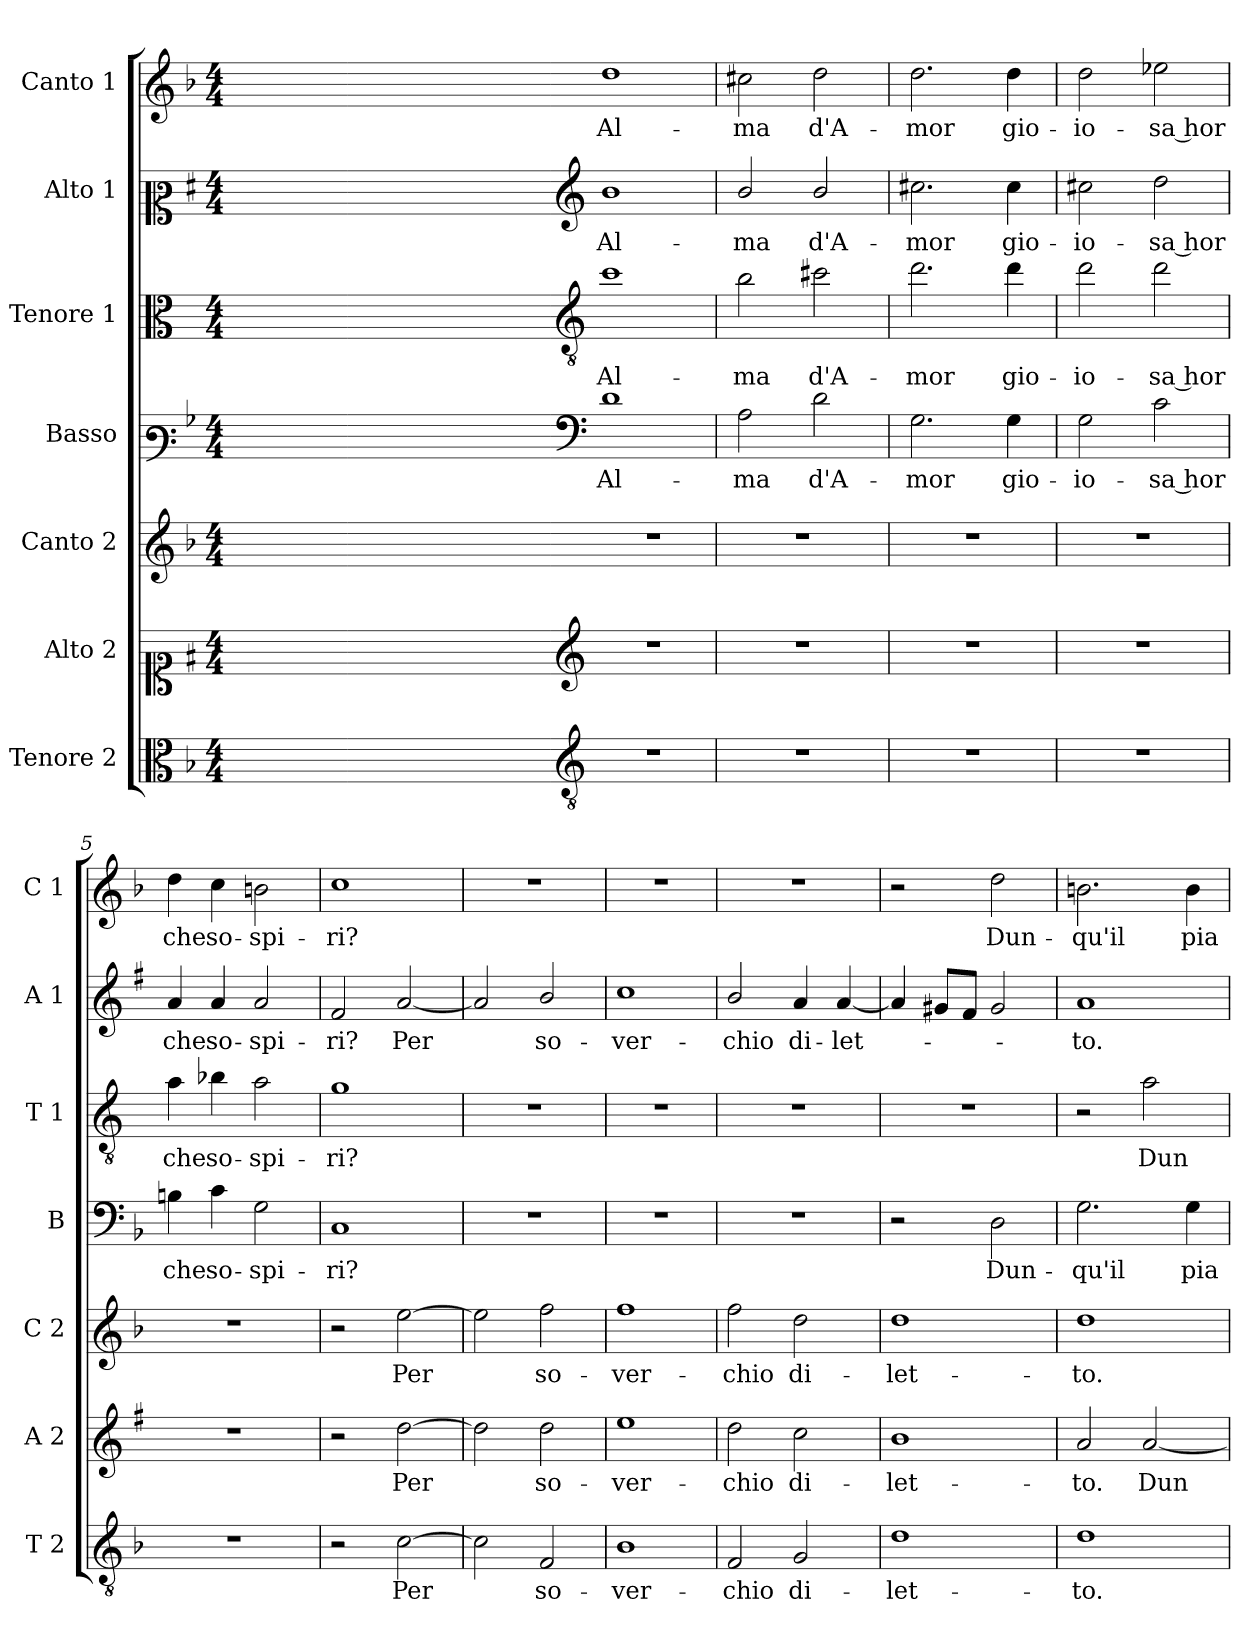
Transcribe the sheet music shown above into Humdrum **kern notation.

**kern	**text	**kern	**text	**kern	**text	**kern	**text	**kern	**text	**kern	**text	**kern	**text
*part7	*part7	*part6	*part6	*part5	*part5	*part4	*part4	*part3	*part3	*part2	*part2	*part1	*part1
*staff7	*staff7	*staff6	*staff6	*staff5	*staff5	*staff4	*staff4	*staff3	*staff3	*staff2	*staff2	*staff1	*staff1
*I"Tenore 2	*	*I"Alto 2	*	*I"Canto 2	*	*I"Basso	*	*I"Tenore 1	*	*I"Alto 1	*	*I"Canto 1	*
*I'T 2	*	*I'A 2	*	*I'C 2	*	*I'B	*	*I'T 1	*	*I'A 1	*	*I'C 1	*
*clefC3	*	*clefC1	*	*clefG2	*	*clefF3	*	*clefC3	*	*clefC2	*	*clefG2	*
*	*	*ITrd1c2	*	*	*	*	*	*ITrd4c7	*	*ITrd1c2	*	*	*
*k[b-]	*	*k[b-]	*	*k[b-]	*	*k[b-]	*	*k[b-]	*	*k[b-]	*	*k[b-]	*
*F:	*	*F:	*	*F:	*	*F:	*	*F:	*	*F:	*	*F:	*
*M4/4	*	*M4/4	*	*M4/4	*	*M4/4	*	*M4/4	*	*M4/4	*	*M4/4	*
=	=	=	=	=	=	=	=	=	=	=	=	=	=
1ryy	.	1ryy	.	1ryy	.	1ryy	.	1ryy	.	1ryy	.	1ryy	.
=1X-	=1X-	=1X-	=1X-	=1X-	=1X-	=1X-	=1X-	=1X-	=1X-	=1X-	=1X-	=1X-	=1X-
4ryy	.	4ryy	.	4ryy	.	4ryy	.	4ryy	.	4ryy	.	4ryy	.
4ryy	.	4ryy	.	4ryy	.	4ryy	.	4ryy	.	4ryy	.	4ryy	.
4ryy	.	4ryy	.	4ryy	.	4ryy	.	4ryy	.	4ryy	.	4ryy	.
4ryy	.	4ryy	.	4ryy	.	4ryy	.	4ryy	.	4ryy	.	4ryy	.
=1-	=1-	=1-	=1-	=1-	=1-	=1-	=1-	=1-	=1-	=1-	=1-	=1-	=1-
*clefGv2	*	*clefG2	*	*	*	*clefF4	*	*clefGv2	*	*clefG2	*	*	*
!	!	!	!	!	!	!	!LO:LY:b	!	!LO:LY:b	!	!LO:LY:b	!	!LO:LY:b
1r	.	1r	.	1r	.	1d	Al-	1f	Al-	1a	Al-	1dd	Al-
=2	=2	=2	=2	=2	=2	=2	=2	=2	=2	=2	=2	=2	=2
!	!	!	!	!	!	!	!LO:LY:b	!	!LO:LY:b	!	!LO:LY:b	!	!LO:LY:b
1r	.	1r	.	1r	.	2A\	-ma	2e\	-ma	2a/	-ma	2cc#X\	-ma
!	!	!	!	!	!	!	!LO:LY:b	!	!LO:LY:b	!	!LO:LY:b	!	!LO:LY:b
.	.	.	.	.	.	2d\	d'A-	2f#X\	d'A-	2a/	d'A-	2dd\	d'A-
=3	=3	=3	=3	=3	=3	=3	=3	=3	=3	=3	=3	=3	=3
!	!	!	!	!	!	!	!LO:LY:b	!	!LO:LY:b	!	!LO:LY:b	!	!LO:LY:b
1r	.	1r	.	1r	.	2.G\	-mor	2.g\	-mor	2.bn\	-mor	2.dd\	-mor
!	!	!	!	!	!	!	!LO:LY:b	!	!LO:LY:b	!	!LO:LY:b	!	!LO:LY:b
.	.	.	.	.	.	4G\	gio-	4g\	gio-	4b\	gio-	4dd\	gio-
=4	=4	=4	=4	=4	=4	=4	=4	=4	=4	=4	=4	=4	=4
!	!	!	!	!	!	!	!LO:LY:b	!	!LO:LY:b	!	!LO:LY:b	!	!LO:LY:b
1r	.	1r	.	1r	.	2G\	-io-	2g\	-io-	2bn\	-io-	2dd\	-io-
!	!	!	!	!	!	!	!LO:LY:b	!	!LO:LY:b	!	!LO:LY:b	!	!LO:LY:b
.	.	.	.	.	.	2c\	-sa hor	2g\	-sa hor	2cc\	-sa hor	2ee-X\	-sa hor
=5	=5	=5	=5	=5	=5	=5	=5	=5	=5	=5	=5	=5	=5
!	!	!	!	!	!	!	!LO:LY:b	!	!LO:LY:b	!	!LO:LY:b	!	!LO:LY:b
1r	.	1r	.	1r	.	4Bn\	che	4d\	che	4g/	che	4dd\	che
!	!	!	!	!	!	!	!LO:LY:b	!	!LO:LY:b	!	!LO:LY:b	!	!LO:LY:b
.	.	.	.	.	.	4c\	so-	4e-X\	so-	4g/	so-	4cc\	so-
!	!	!	!	!	!	!	!LO:LY:b	!	!LO:LY:b	!	!LO:LY:b	!	!LO:LY:b
.	.	.	.	.	.	2G\	-spi-	2d\	-spi-	2g/	-spi-	2bn\	-spi-
=6	=6	=6	=6	=6	=6	=6	=6	=6	=6	=6	=6	=6	=6
!	!	!	!	!	!	!	!LO:LY:b	!	!LO:LY:b	!	!LO:LY:b	!	!LO:LY:b
2r	.	2r	.	2r	.	1C	-ri?	1c	-ri?	2e/	-ri?	1cc	-ri?
!	!LO:LY:b	!	!LO:LY:b	!	!LO:LY:b	!	!	!	!	!	!LO:LY:b	!	!
[2c\	Per	[2cc\	Per	[2ee\	Per	.	.	.	.	[2g/	Per	.	.
!!LO:LB:g=z
=7	=7	=7	=7	=7	=7	=7	=7	=7	=7	=7	=7	=7	=7
2c\]	.	2cc\]	.	2ee\]	.	1r	.	1r	.	2g/]	.	1r	.
!	!LO:LY:b	!	!LO:LY:b	!	!LO:LY:b	!	!	!	!	!	!LO:LY:b	!	!
2F/	so-	2cc\	so-	2ff\	so-	.	.	.	.	2a/	so-	.	.
=8	=8	=8	=8	=8	=8	=8	=8	=8	=8	=8	=8	=8	=8
!	!LO:LY:b	!	!LO:LY:b	!	!LO:LY:b	!	!	!	!	!	!LO:LY:b	!	!
1B-	-ver-	1dd	-ver-	1ff	-ver-	1r	.	1r	.	1b-	-ver-	1r	.
=9	=9	=9	=9	=9	=9	=9	=9	=9	=9	=9	=9	=9	=9
!	!LO:LY:b	!	!LO:LY:b	!	!LO:LY:b	!	!	!	!	!	!LO:LY:b	!	!
2F/	-chio	2cc\	-chio	2ff\	-chio	1r	.	1r	.	2a/	-chio	1r	.
!	!LO:LY:b	!	!LO:LY:b	!	!LO:LY:b	!	!	!	!	!	!LO:LY:b	!	!
2G/	di-	2b-\	di-	2dd\	di-	.	.	.	.	4g/	di-	.	.
!	!	!	!	!	!	!	!	!	!	!	!LO:LY:b	!	!
.	.	.	.	.	.	.	.	.	.	[4g/	-let-	.	.
=10	=10	=10	=10	=10	=10	=10	=10	=10	=10	=10	=10	=10	=10
!	!LO:LY:b	!	!LO:LY:b	!	!LO:LY:b	!	!	!	!	!	!	!	!
1d	-let-	1a	-let-	1dd	-let-	2r	.	1r	.	4g/]	.	2r	.
.	.	.	.	.	.	.	.	.	.	8f#X/L	.	.	.
.	.	.	.	.	.	.	.	.	.	8e/J	.	.	.
!	!	!	!	!	!	!	!LO:LY:b	!	!	!	!	!	!LO:LY:b
.	.	.	.	.	.	2D\	Dun-	.	.	2f#/	.	2dd\	Dun-
=11	=11	=11	=11	=11	=11	=11	=11	=11	=11	=11	=11	=11	=11
!	!LO:LY:b	!	!LO:LY:b	!	!LO:LY:b	!	!LO:LY:b	!	!	!	!LO:LY:b	!	!LO:LY:b
1d	-to.	2g/	-to.	1dd	-to.	2.G\	-qu'il	2r	.	1g	-to.	2.bn\	-qu'il
!	!	!	!LO:LY:b	!	!	!	!	!	!LO:LY:b	!	!	!	!
.	.	[2g/	Dun-	.	.	.	.	2d\	Dun-	.	.	.	.
!	!	!	!	!	!	!	!LO:LY:b	!	!	!	!	!	!LO:LY:b
.	.	.	.	.	.	4G\	pia-	.	.	.	.	4b\	pia-
=	=	=	=	=	=	=	=	=	=	=	=	=	=
*-	*-	*-	*-	*-	*-	*-	*-	*-	*-	*-	*-	*-	*-
